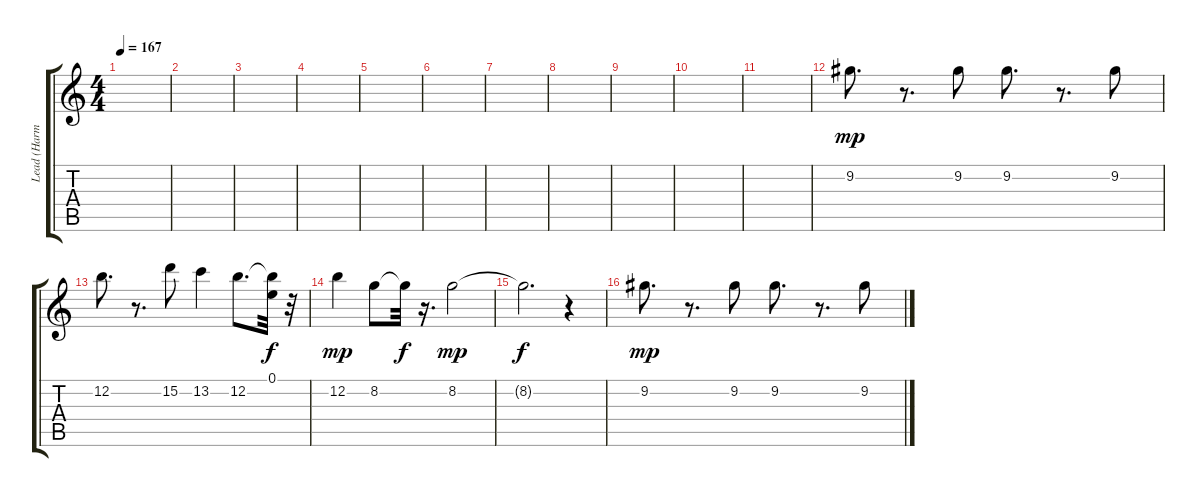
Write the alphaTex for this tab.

\track ("Lead (Harmonics)" "Lead (Harm") {instrument electricguitarjazz}
\staff {score tabs}
\tuning (E4 B3 G3 D3 A2 E2) {hide}
\ts (4 4)
\tempo 167
\clef g2
\ks c
|
|
|
|
|
|
|
|
|
|
|
9.2.8{d dy mp} r.8{d} 9.2.8 9.2.8{d} r.8{d} 9.2.8 |
12.2.8{d} r.8{d} 15.2.8 13.2.4 12.2.8{d} (0.1 12.2{t}).32{dy f} r.32 |
12.2.4{dy mp} 8.2.8 8.2{t}.32{dy f} r.16{d} 8.2.2{dy mp} |
8.2{t}.2{d dy f} r.4 |
9.2.8{d dy mp} r.8{d} 9.2.8 9.2.8{d} r.8{d} 9.2.8
